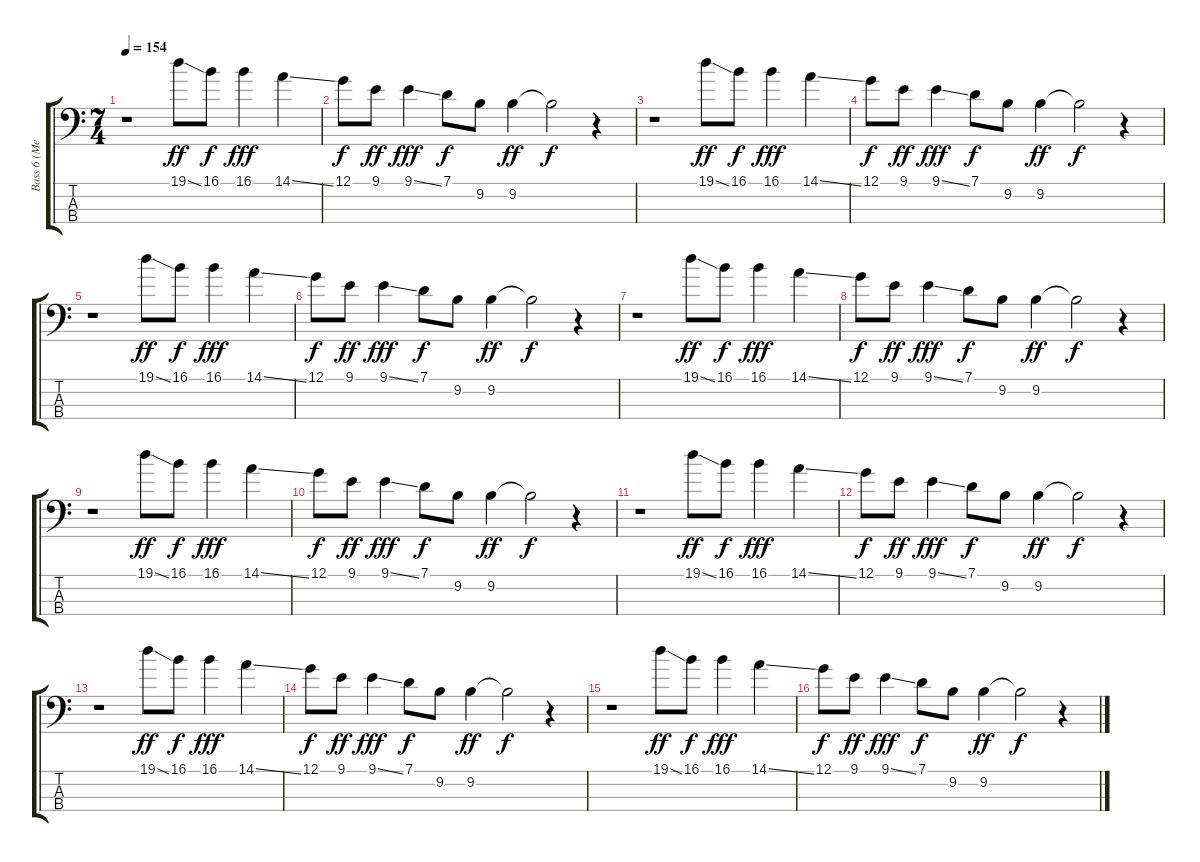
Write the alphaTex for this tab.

\track ("Bass 6 (Melody 2)" "Bass 6 (Me") {instrument fretlessbass}
\staff {score tabs}
\tuning (G2 D2 A1 E1) {hide}
\ts (7 4)
\tempo 154
\clef f4
\ks c
r.1{dy f} 19.1{ss}.8{dy ff} 16.1.8{dy f} 16.1.4{dy fff} 14.1{ss}.4 |
12.1.8{dy f} 9.1.8{dy ff} 9.1{ss}.4{dy fff} 7.1.8{dy f} 9.2.8 9.2.4{dy ff} 9.2{t}.2{dy f} r.4 |
r.1 19.1{ss}.8{dy ff} 16.1.8{dy f} 16.1.4{dy fff} 14.1{ss}.4 |
12.1.8{dy f} 9.1.8{dy ff} 9.1{ss}.4{dy fff} 7.1.8{dy f} 9.2.8 9.2.4{dy ff} 9.2{t}.2{dy f} r.4 |
r.1 19.1{ss}.8{dy ff} 16.1.8{dy f} 16.1.4{dy fff} 14.1{ss}.4 |
12.1.8{dy f} 9.1.8{dy ff} 9.1{ss}.4{dy fff} 7.1.8{dy f} 9.2.8 9.2.4{dy ff} 9.2{t}.2{dy f} r.4 |
r.1 19.1{ss}.8{dy ff} 16.1.8{dy f} 16.1.4{dy fff} 14.1{ss}.4 |
12.1.8{dy f} 9.1.8{dy ff} 9.1{ss}.4{dy fff} 7.1.8{dy f} 9.2.8 9.2.4{dy ff} 9.2{t}.2{dy f} r.4 |
r.1 19.1{ss}.8{dy ff} 16.1.8{dy f} 16.1.4{dy fff} 14.1{ss}.4 |
12.1.8{dy f} 9.1.8{dy ff} 9.1{ss}.4{dy fff} 7.1.8{dy f} 9.2.8 9.2.4{dy ff} 9.2{t}.2{dy f} r.4 |
r.1 19.1{ss}.8{dy ff} 16.1.8{dy f} 16.1.4{dy fff} 14.1{ss}.4 |
12.1.8{dy f} 9.1.8{dy ff} 9.1{ss}.4{dy fff} 7.1.8{dy f} 9.2.8 9.2.4{dy ff} 9.2{t}.2{dy f} r.4 |
r.1 19.1{ss}.8{dy ff} 16.1.8{dy f} 16.1.4{dy fff} 14.1{ss}.4 |
12.1.8{dy f} 9.1.8{dy ff} 9.1{ss}.4{dy fff} 7.1.8{dy f} 9.2.8 9.2.4{dy ff} 9.2{t}.2{dy f} r.4 |
r.1 19.1{ss}.8{dy ff} 16.1.8{dy f} 16.1.4{dy fff} 14.1{ss}.4 |
12.1.8{dy f} 9.1.8{dy ff} 9.1{ss}.4{dy fff} 7.1.8{dy f} 9.2.8 9.2.4{dy ff} 9.2{t}.2{dy f} r.4
